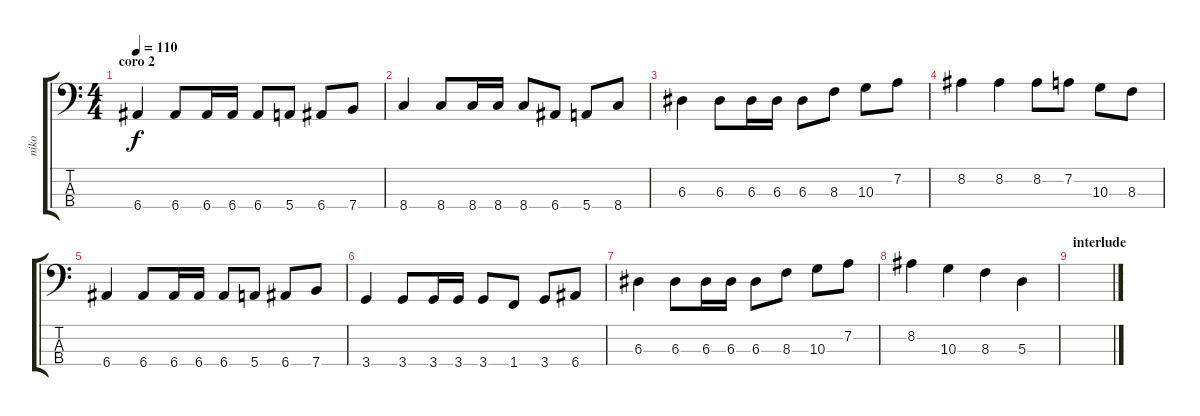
\track ("niko" "niko") {instrument electricbasspick}
\staff {score tabs}
\tuning (G2 D2 A1 E1) {hide}
\ts (4 4)
\section ("" "coro 2")
\tempo 110
\clef f4
\ks c
6.4.4{dy f} 6.4.8 6.4.16 6.4.16 6.4.8 5.4.8 6.4.8 7.4.8 |
8.4.4 8.4.8 8.4.16 8.4.16 8.4.8 6.4.8 5.4.8 8.4.8 |
6.3.4 6.3.8 6.3.16 6.3.16 6.3.8 8.3.8 10.3.8 7.2.8 |
8.2.4 8.2.4 8.2.8 7.2.8 10.3.8 8.3.8 |
6.4.4 6.4.8 6.4.16 6.4.16 6.4.8 5.4.8 6.4.8 7.4.8 |
3.4.4 3.4.8 3.4.16 3.4.16 3.4.8 1.4.8 3.4.8 6.4.8 |
6.3.4 6.3.8 6.3.16 6.3.16 6.3.8 8.3.8 10.3.8 7.2.8 |
8.2.4 10.3.4 8.3.4 5.3.4 |
\section ("" "interlude")
